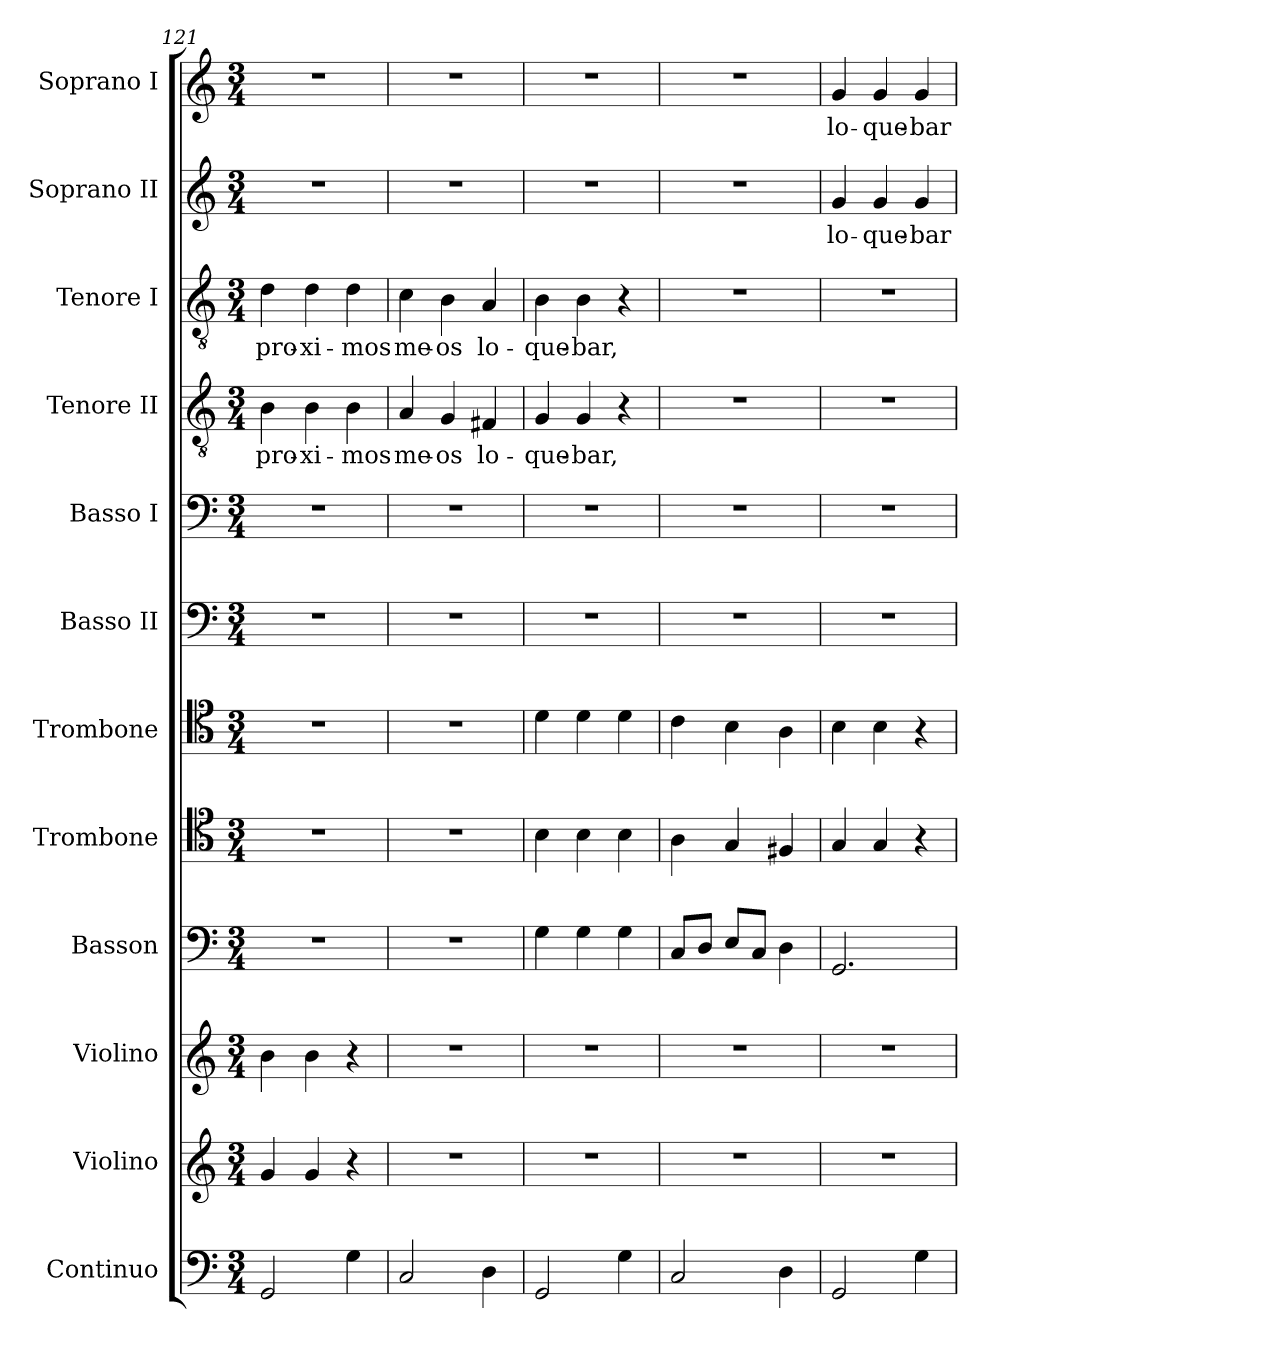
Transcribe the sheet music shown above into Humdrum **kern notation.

**kern	**kern	**kern	**kern	**kern	**kern	**kern	**kern	**kern	**text	**kern	**text	**kern	**text	**kern	**text
*part12	*part11	*part10	*part9	*part8	*part7	*part6	*part5	*part4	*part4	*part3	*part3	*part2	*part2	*part1	*part1
*staff12	*staff11	*staff10	*staff9	*staff8	*staff7	*staff6	*staff5	*staff4	*staff4	*staff3	*staff3	*staff2	*staff2	*staff1	*staff1
*I"Continuo	*I"Violino	*I"Violino	*I"Basson	*I"Trombone	*I"Trombone	*I"Basso II	*I"Basso I	*I"Tenore II	*	*I"Tenore I	*	*I"Soprano II	*	*I"Soprano I	*
*I'Ct.	*	*	*I'Bsn.	*	*	*I'B. II	*I'B. I	*I'T. II	*	*I'T. I	*	*I'S. II	*	*I'S. I	*
*clefF4	*clefG2	*clefG2	*clefF4	*clefC4	*clefC4	*clefF4	*clefF4	*clefGv2	*	*clefGv2	*	*clefG2	*	*clefG2	*
*k[]	*k[]	*k[]	*k[]	*k[]	*k[]	*k[]	*k[]	*k[]	*	*k[]	*	*k[]	*	*k[]	*
*M3/4	*M3/4	*M3/4	*M3/4	*M3/4	*M3/4	*M3/4	*M3/4	*M3/4	*	*M3/4	*	*M3/4	*	*M3/4	*
=121	=121	=121	=121	=121	=121	=121	=121	=121	=121	=121	=121	=121	=121	=121	=121
!	!	!	!	!	!	!	!	!	!LO:LY:b	!	!LO:LY:b	!	!	!	!
2GG/	4g/	4b\	2.r	2.r	2.r	2.r	2.r	4B\	pro-	4d\	pro-	2.r	.	2.r	.
!	!	!	!	!	!	!	!	!	!LO:LY:b	!	!LO:LY:b	!	!	!	!
.	4g/	4b\	.	.	.	.	.	4B\	-xi-	4d\	-xi-	.	.	.	.
!	!	!	!	!	!	!	!	!	!LO:LY:b	!	!LO:LY:b	!	!	!	!
4G\	4r	4r	.	.	.	.	.	4B\	-mos	4d\	-mos	.	.	.	.
!!LO:PB:g=z
=122	=122	=122	=122	=122	=122	=122	=122	=122	=122	=122	=122	=122	=122	=122	=122
!	!	!	!	!	!	!	!	!	!LO:LY:b	!	!LO:LY:b	!	!	!	!
2C/	2.r	2.r	2.r	2.r	2.r	2.r	2.r	4A/	me-	4c\	me-	2.r	.	2.r	.
!	!	!	!	!	!	!	!	!	!LO:LY:b	!	!LO:LY:b	!	!	!	!
.	.	.	.	.	.	.	.	4G/	-os	4B\	-os	.	.	.	.
!	!	!	!	!	!	!	!	!	!LO:LY:b	!	!LO:LY:b	!	!	!	!
4D\	.	.	.	.	.	.	.	4F#X/	lo-	4A/	lo-	.	.	.	.
=123	=123	=123	=123	=123	=123	=123	=123	=123	=123	=123	=123	=123	=123	=123	=123
!	!	!	!	!	!	!	!	!	!LO:LY:b	!	!LO:LY:b	!	!	!	!
2GG/	2.r	2.r	4G\	4B\	4d\	2.r	2.r	4G/	-que-	4B\	-que-	2.r	.	2.r	.
!	!	!	!	!	!	!	!	!	!LO:LY:b	!	!LO:LY:b	!	!	!	!
.	.	.	4G\	4B\	4d\	.	.	4G/	-bar,	4B\	-bar,	.	.	.	.
4G\	.	.	4G\	4B\	4d\	.	.	4r	.	4r	.	.	.	.	.
=124	=124	=124	=124	=124	=124	=124	=124	=124	=124	=124	=124	=124	=124	=124	=124
2C/	2.r	2.r	8C/L	4A\	4c\	2.r	2.r	2.r	.	2.r	.	2.r	.	2.r	.
.	.	.	8D/J	.	.	.	.	.	.	.	.	.	.	.	.
.	.	.	8E/L	4G/	4B\	.	.	.	.	.	.	.	.	.	.
.	.	.	8C/J	.	.	.	.	.	.	.	.	.	.	.	.
4D\	.	.	4D\	4F#X/	4A\	.	.	.	.	.	.	.	.	.	.
=125	=125	=125	=125	=125	=125	=125	=125	=125	=125	=125	=125	=125	=125	=125	=125
!	!	!	!	!	!	!	!	!	!	!	!	!	!LO:LY:b	!	!LO:LY:b
2GG/	2.r	2.r	2.GG/	4G/	4B\	2.r	2.r	2.r	.	2.r	.	4g/	lo-	4g/	lo-
!	!	!	!	!	!	!	!	!	!	!	!	!	!LO:LY:b	!	!LO:LY:b
.	.	.	.	4G/	4B\	.	.	.	.	.	.	4g/	-que-	4g/	-que-
!	!	!	!	!	!	!	!	!	!	!	!	!	!LO:LY:b	!	!LO:LY:b
4G\	.	.	.	4r	4r	.	.	.	.	.	.	4g/	-bar	4g/	-bar
=	=	=	=	=	=	=	=	=	=	=	=	=	=	=	=
*-	*-	*-	*-	*-	*-	*-	*-	*-	*-	*-	*-	*-	*-	*-	*-
